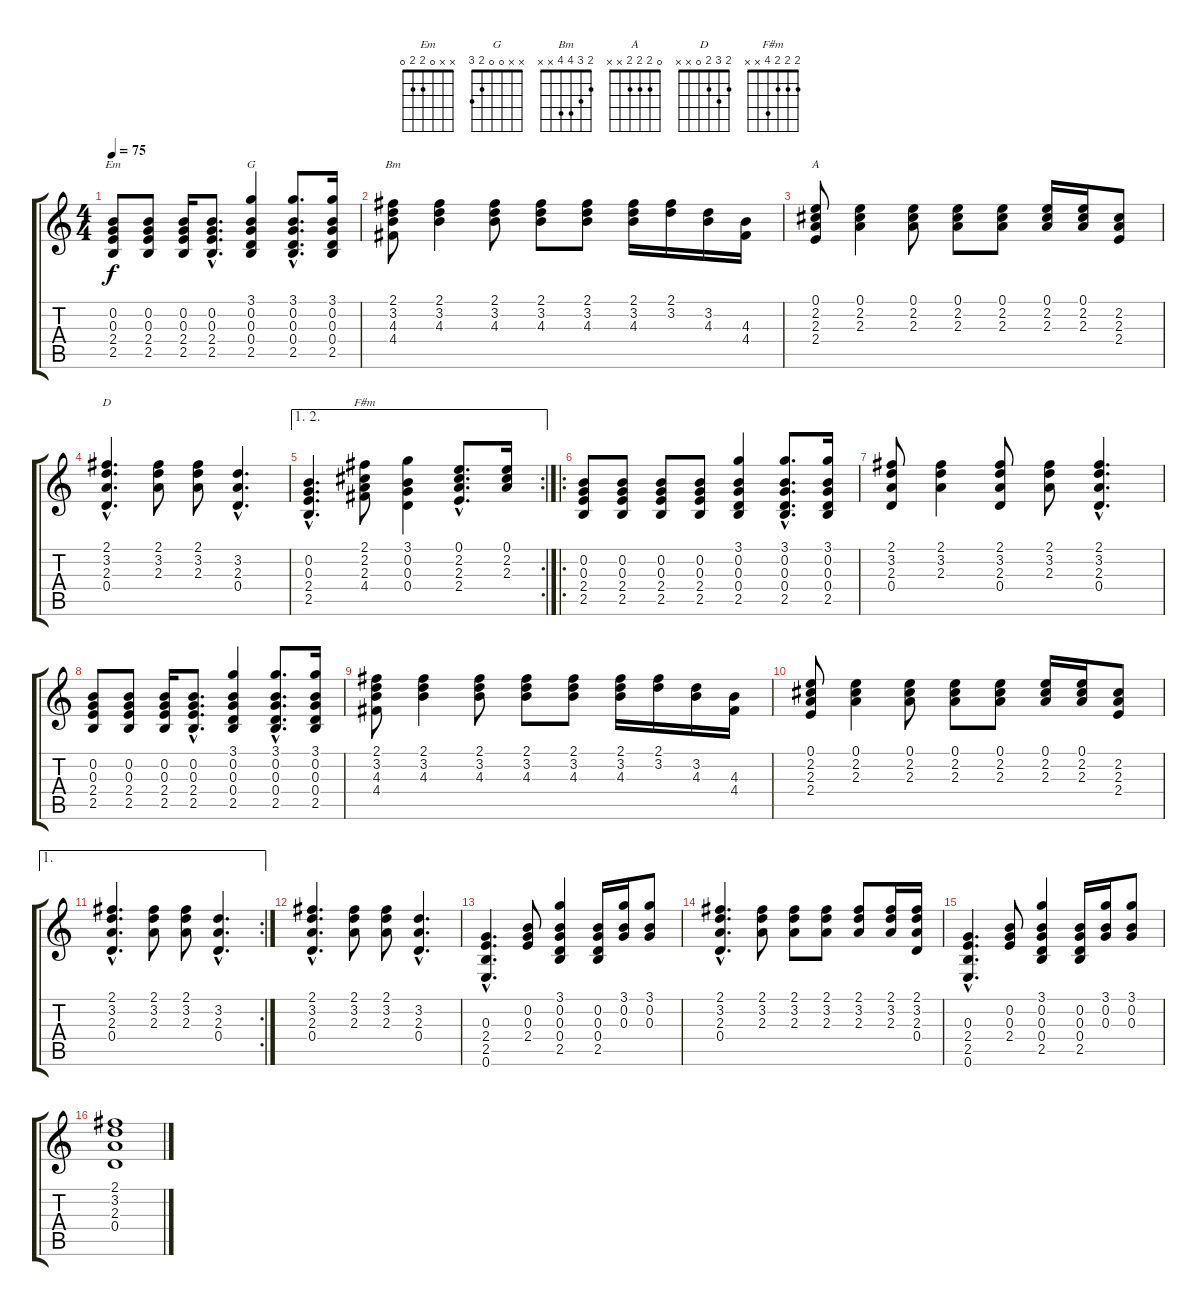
\track "" {instrument acousticguitarsteel}
\staff {score tabs}
\tuning (E4 B3 G3 D3 A2 E2) {hide}
\chord ("Em" x x 0 2 2 0)
\chord ("G" x x 0 0 2 3)
\chord ("Bm" 2 3 4 4 x x)
\chord ("A" 0 2 2 2 x x)
\chord ("D" 2 3 2 0 x x)
\chord ("F#m" 2 2 2 4 x x)
\ts (4 4)
\tempo 75
\clef g2
\ks c
(0.2 0.3 2.4 2.5).8{ch "Em" dy f} (0.2 0.3 2.4 2.5).8 (0.2 0.3 2.4 2.5).16 (0.2{hac} 0.3{hac} 2.4{hac} 2.5{hac}).8{d} (3.1 0.2 0.3 0.4 2.5).4{ch "G"} (3.1{hac} 0.2{hac} 0.3{hac} 0.4{hac} 2.5{hac}).8{d} (3.1 0.2 0.3 0.4 2.5).16 |
(2.1 3.2 4.3 4.4).8{ch "Bm"} (2.1 3.2 4.3).4 (2.1 3.2 4.3).8 (2.1 3.2 4.3).8 (2.1 3.2 4.3).8 (2.1 3.2 4.3).16 (2.1 3.2).16 (3.2 4.3).16 (4.3 4.4).16 |
(0.1 2.2 2.3 2.4).8{ch "A"} (0.1 2.2 2.3).4 (0.1 2.2 2.3).8 (0.1 2.2 2.3).8 (0.1 2.2 2.3).8 (0.1 2.2 2.3).16 (0.1 2.2 2.3).16 (2.2 2.3 2.4).8 |
(2.1{hac} 3.2{hac} 2.3{hac} 0.4{hac}).4{d ch "D"} (2.1 3.2 2.3).8 (2.1 3.2 2.3).8 (3.2{hac} 2.3{hac} 0.4{hac}).4{d} |
\ae (1 2)
\rc 2
(0.2{hac} 0.3{hac} 2.4{hac} 2.5{hac}).4{d} (2.1 2.2 2.3 4.4).8{ch "F#m"} (3.1 0.2 0.3 0.4).4 (0.1{hac} 2.2{hac} 2.3{hac} 2.4{hac}).8{d} (0.1 2.2 2.3).16 |
\ro
(0.2 0.3 2.4 2.5).8 (0.2 0.3 2.4 2.5).8 (0.2 0.3 2.4 2.5).8 (0.2 0.3 2.4 2.5).8 (3.1 0.2 0.3 0.4 2.5).4 (3.1{hac} 0.2{hac} 0.3{hac} 0.4{hac} 2.5{hac}).8{d} (3.1 0.2 0.3 0.4 2.5).16 |
(2.1 3.2 2.3 0.4).8 (2.1 3.2 2.3).4 (2.1 3.2 2.3 0.4).8 (2.1 3.2 2.3).8 (2.1{hac} 3.2{hac} 2.3{hac} 0.4{hac}).4{d} |
(0.2 0.3 2.4 2.5).8 (0.2 0.3 2.4 2.5).8 (0.2 0.3 2.4 2.5).16 (0.2{hac} 0.3{hac} 2.4{hac} 2.5{hac}).8{d} (3.1 0.2 0.3 0.4 2.5).4 (3.1{hac} 0.2{hac} 0.3{hac} 0.4{hac} 2.5{hac}).8{d} (3.1 0.2 0.3 0.4 2.5).16 |
(2.1 3.2 4.3 4.4).8 (2.1 3.2 4.3).4 (2.1 3.2 4.3).8 (2.1 3.2 4.3).8 (2.1 3.2 4.3).8 (2.1 3.2 4.3).16 (2.1 3.2).16 (3.2 4.3).16 (4.3 4.4).16 |
(0.1 2.2 2.3 2.4).8 (0.1 2.2 2.3).4 (0.1 2.2 2.3).8 (0.1 2.2 2.3).8 (0.1 2.2 2.3).8 (0.1 2.2 2.3).16 (0.1 2.2 2.3).16 (2.2 2.3 2.4).8 |
\ae 1
\rc 2
(2.1{hac} 3.2{hac} 2.3{hac} 0.4{hac}).4{d} (2.1 3.2 2.3).8 (2.1 3.2 2.3).8 (3.2{hac} 2.3{hac} 0.4{hac}).4{d} |
(2.1{hac} 3.2{hac} 2.3{hac} 0.4{hac}).4{d} (2.1 3.2 2.3).8 (2.1 3.2 2.3).8 (3.2{hac} 2.3{hac} 0.4{hac}).4{d} |
(0.3{hac} 2.4{hac} 2.5{hac} 0.6{hac}).4{d} (0.2 0.3 2.4).8 (3.1 0.2 0.3 0.4 2.5).4 (0.2 0.3 0.4 2.5).16 (3.1 0.2 0.3).16 (3.1 0.2 0.3).8 |
(2.1{hac} 3.2{hac} 2.3{hac} 0.4{hac}).4{d} (2.1 3.2 2.3).8 (2.1 3.2 2.3).8 (2.1 3.2 2.3).8 (2.1 3.2 2.3).8 (2.1 3.2 2.3).16 (2.1 3.2 2.3 0.4).16 |
(0.3{hac} 2.4{hac} 2.5{hac} 0.6{hac}).4{d} (0.2 0.3 2.4).8 (3.1 0.2 0.3 0.4 2.5).4 (0.2 0.3 0.4 2.5).16 (3.1 0.2 0.3).16 (3.1 0.2 0.3).8 |
(2.1 3.2 2.3 0.4).1
